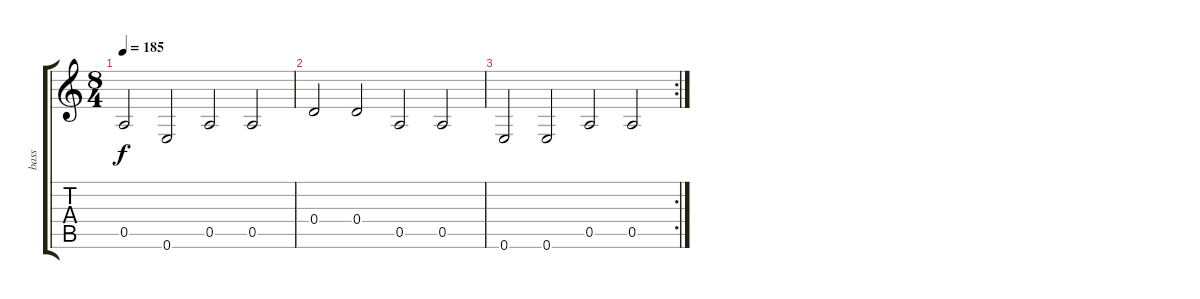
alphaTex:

\track ("bass" "bass") {instrument electricbassfinger}
\staff {score tabs}
\tuning (E4 B3 G3 D3 A2 E2) {hide}
\ts (8 4)
\tempo 185
\clef g2
\ks c
0.5.2{dy f} 0.6.2 0.5.2 0.5.2 |
0.4.2 0.4.2 0.5.2 0.5.2 |
\rc 2
0.6.2 0.6.2 0.5.2 0.5.2
